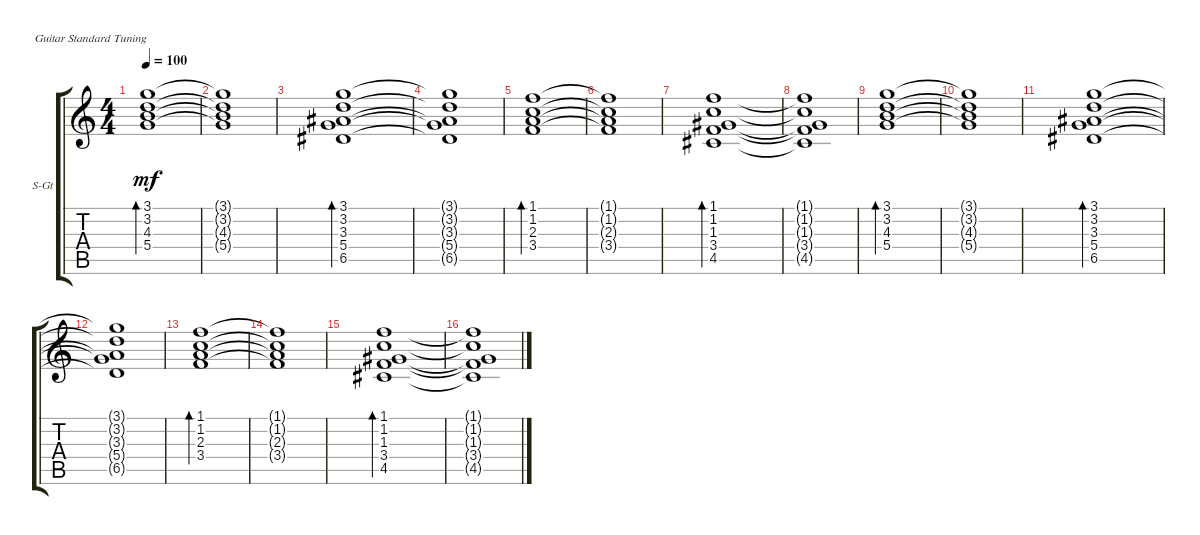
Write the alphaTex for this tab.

\bracketExtendMode groupsimilarinstruments
\firstSystemTrackNameOrientation horizontal
\otherSystemsTrackNameOrientation horizontal
\track ("Steel Guitar" "S-Gt") {multiBarRest instrument acousticguitarsteel}
\staff {score tabs}
\tuning (E4 B3 G3 D3 A2 E2)
\ts (4 4)
\tempo 100
\clef g2
\ks c
(5.4 4.3 3.2 3.1).1{bd 144 dy mf} |
(5.4{t} 4.3{t} 3.2{t} 3.1{t}).1 |
(6.5 5.4 3.3 3.2 3.1).1{bd 141} |
(6.5{t} 5.4{t} 3.3{t} 3.2{t} 3.1{t}).1 |
(3.4 2.3 1.2 1.1).1{bd 138} |
(3.4{t} 2.3{t} 1.2{t} 1.1{t}).1 |
(4.5 3.4 1.3 1.2 1.1).1{bd 135} |
(4.5{t} 3.4{t} 1.3{t} 1.2{t} 1.1{t}).1 |
(5.4 4.3 3.2 3.1).1{bd 144} |
(5.4{t} 4.3{t} 3.2{t} 3.1{t}).1 |
(6.5 5.4 3.3 3.2 3.1).1{bd 141} |
(6.5{t} 5.4{t} 3.3{t} 3.2{t} 3.1{t}).1 |
(3.4 2.3 1.2 1.1).1{bd 138} |
(3.4{t} 2.3{t} 1.2{t} 1.1{t}).1 |
(4.5 3.4 1.3 1.2 1.1).1{bd 135} |
(4.5{t} 3.4{t} 1.3{t} 1.2{t} 1.1{t}).1
